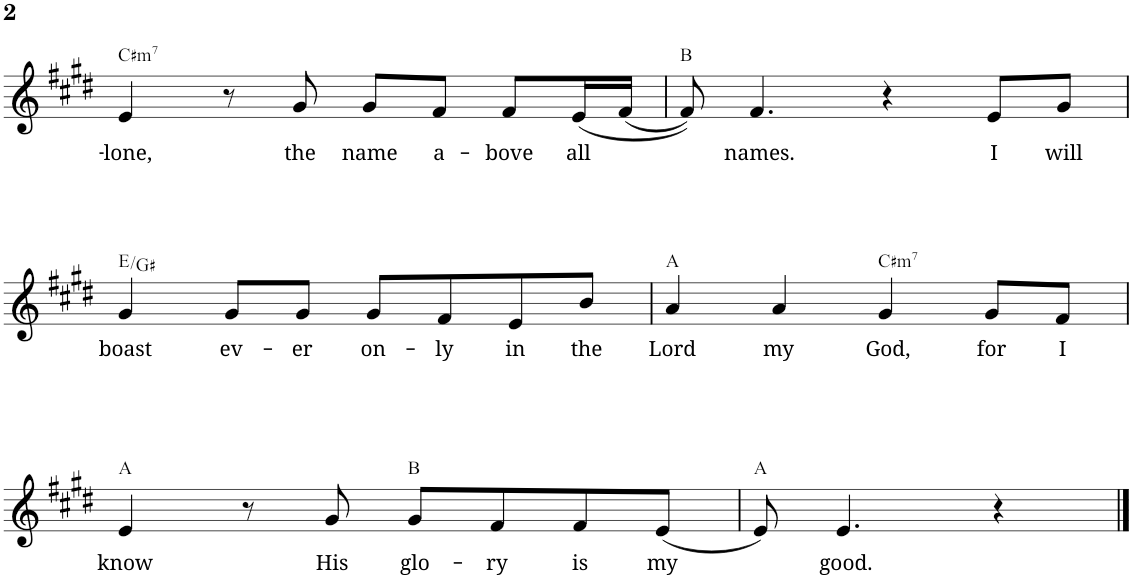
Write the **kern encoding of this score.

**kern	**text	**harte
*part1	*part1	*part1
*staff1	*staff1	*
*I"Piano	*	*
*I'Pno.	*	*
!!LO:PB:g=z
*clefG2	*	*
*k[f#c#g#d#]	*	*
*M4/4	*	*
=14	=14	=14
!	!LO:LY:b	!LO:H:kt=m7
4e/	-lone,	C#:min7
8r	.	.
!	!LO:LY:b	!
8g#/	the	.
!	!LO:LY:b	!
8g#/L	name	.
!	!LO:LY:b	!
8f#/J	a-	.
!	!LO:LY:b	!
8f#/L	-bove	.
!	!LO:LY:b	!
(16e/L	all	.
(16f#/JJ	.	.
=15	=15	=15
8f#/))	.	B:maj
!	!LO:LY:b	!
4.f#/	names.	.
4r	.	.
!	!LO:LY:b	!
8e/L	I	.
!	!LO:LY:b	!
8g#/J	will	.
!!LO:LB:g=z
=16	=16	=16
!	!LO:LY:b	!
4g#/	boast	E:maj/3
!	!LO:LY:b	!
8g#/L	ev-	.
!	!LO:LY:b	!
8g#/J	-er	.
!	!LO:LY:b	!
8g#/L	on-	.
!	!LO:LY:b	!
8f#/	-ly	.
!	!LO:LY:b	!
8e/	in	.
!	!LO:LY:b	!
8b/J	the	.
=17	=17	=17
!	!LO:LY:b	!
4a/	Lord	A:maj
!	!LO:LY:b	!
4a/	my	.
!	!LO:LY:b	!LO:H:kt=m7
4g#/	God,	C#:min7
!	!LO:LY:b	!
8g#/L	for	.
!	!LO:LY:b	!
8f#/J	I	.
!!LO:LB:g=z
=18	=18	=18
!	!LO:LY:b	!
4e/	know	A:maj
8r	.	.
!	!LO:LY:b	!
8g#/	His	.
!	!LO:LY:b	!
8g#/L	glo-	B:maj
!	!LO:LY:b	!
8f#/	-ry	.
!	!LO:LY:b	!
8f#/	is	.
!	!LO:LY:b	!
(8e/J	my	.
=19	=19	=19
8e/)	.	A:maj
!	!LO:LY:b	!
4.e/	good.	.
4r	.	.
==	==	==
*-	*-	*-
